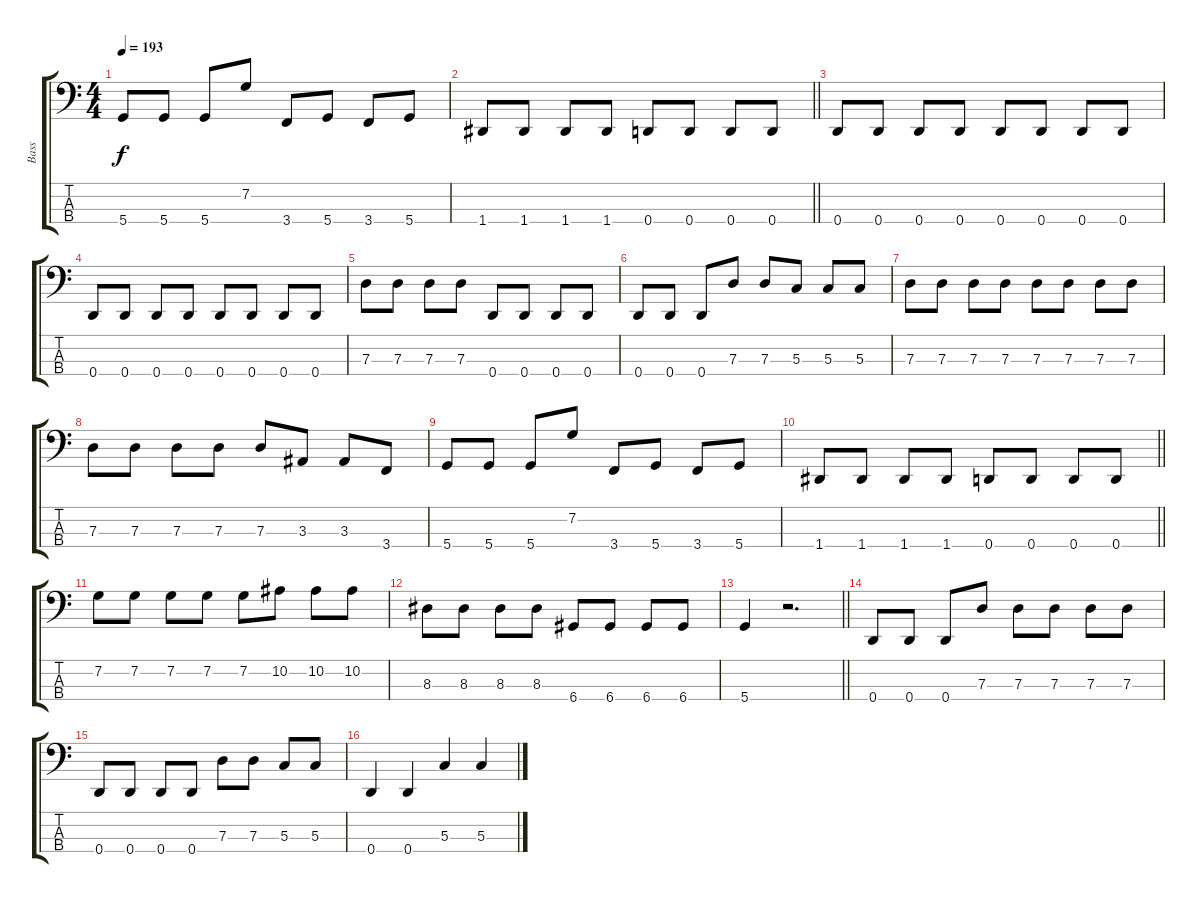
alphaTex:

\track ("Bass" "Bass") {instrument electricbasspick}
\staff {score tabs}
\tuning (F2 C2 G1 D1) {hide}
\ts (4 4)
\tempo 193
\clef f4
\ks c
5.4.8{dy f} 5.4.8 5.4.8 7.2.8 3.4.8 5.4.8 3.4.8 5.4.8 |
\barLineRight lightlight
1.4.8 1.4.8 1.4.8 1.4.8 0.4.8 0.4.8 0.4.8 0.4.8 |
0.4.8 0.4.8 0.4.8 0.4.8 0.4.8 0.4.8 0.4.8 0.4.8 |
0.4.8 0.4.8 0.4.8 0.4.8 0.4.8 0.4.8 0.4.8 0.4.8 |
7.3.8 7.3.8 7.3.8 7.3.8 0.4.8 0.4.8 0.4.8 0.4.8 |
0.4.8 0.4.8 0.4.8 7.3.8 7.3.8 5.3.8 5.3.8 5.3.8 |
7.3.8 7.3.8 7.3.8 7.3.8 7.3.8 7.3.8 7.3.8 7.3.8 |
7.3.8 7.3.8 7.3.8 7.3.8 7.3.8 3.3.8 3.3.8 3.4.8 |
5.4.8 5.4.8 5.4.8 7.2.8 3.4.8 5.4.8 3.4.8 5.4.8 |
\barLineRight lightlight
1.4.8 1.4.8 1.4.8 1.4.8 0.4.8 0.4.8 0.4.8 0.4.8 |
7.2.8 7.2.8 7.2.8 7.2.8 7.2.8 10.2.8 10.2.8 10.2.8 |
8.3.8 8.3.8 8.3.8 8.3.8 6.4.8 6.4.8 6.4.8 6.4.8 |
\barLineRight lightlight
5.4.4 r.2{d} |
0.4.8 0.4.8 0.4.8 7.3.8 7.3.8 7.3.8 7.3.8 7.3.8 |
0.4.8 0.4.8 0.4.8 0.4.8 7.3.8 7.3.8 5.3.8 5.3.8 |
0.4.4 0.4.4 5.3.4 5.3.4
